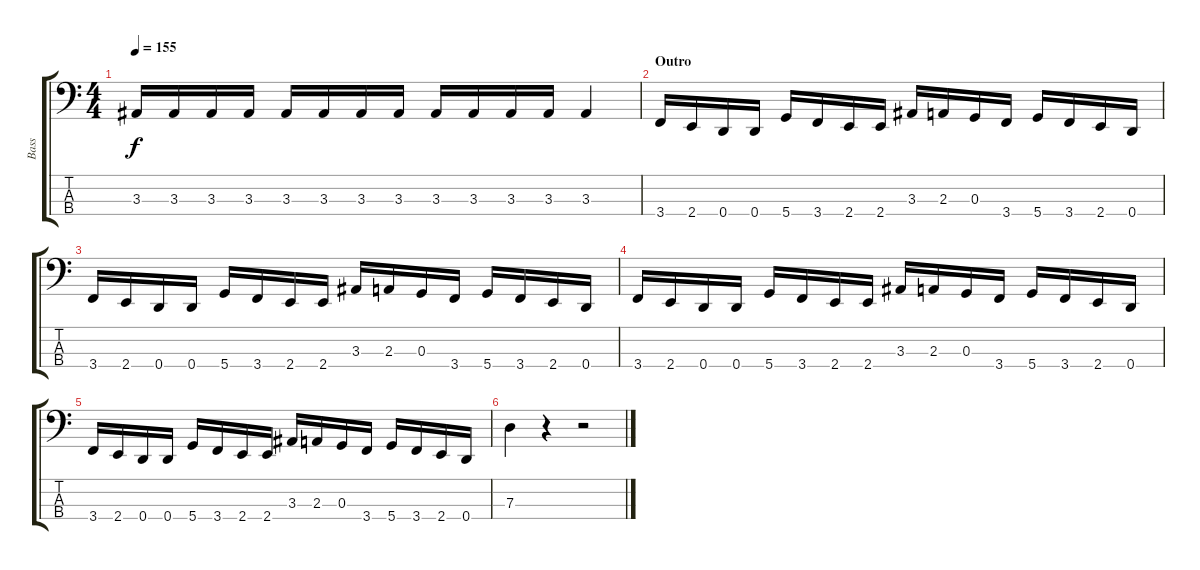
\track ("Bass" "Bass") {instrument electricbassfinger}
\staff {score tabs}
\tuning (F2 C2 G1 D1) {hide}
\ts (4 4)
\tempo 155
\clef f4
\ks c
3.3.16{dy f} 3.3.16 3.3.16 3.3.16 3.3.16 3.3.16 3.3.16 3.3.16 3.3.16 3.3.16 3.3.16 3.3.16 3.3.4 |
\section ("" "Outro")
3.4.16 2.4.16 0.4.16 0.4.16 5.4.16 3.4.16 2.4.16 2.4.16 3.3.16 2.3.16 0.3.16 3.4.16 5.4.16 3.4.16 2.4.16 0.4.16 |
3.4.16 2.4.16 0.4.16 0.4.16 5.4.16 3.4.16 2.4.16 2.4.16 3.3.16 2.3.16 0.3.16 3.4.16 5.4.16 3.4.16 2.4.16 0.4.16 |
3.4.16 2.4.16 0.4.16 0.4.16 5.4.16 3.4.16 2.4.16 2.4.16 3.3.16 2.3.16 0.3.16 3.4.16 5.4.16 3.4.16 2.4.16 0.4.16 |
3.4.16 2.4.16 0.4.16 0.4.16 5.4.16 3.4.16 2.4.16 2.4.16 3.3.16 2.3.16 0.3.16 3.4.16 5.4.16 3.4.16 2.4.16 0.4.16 |
7.3.4 r.4 r.2
